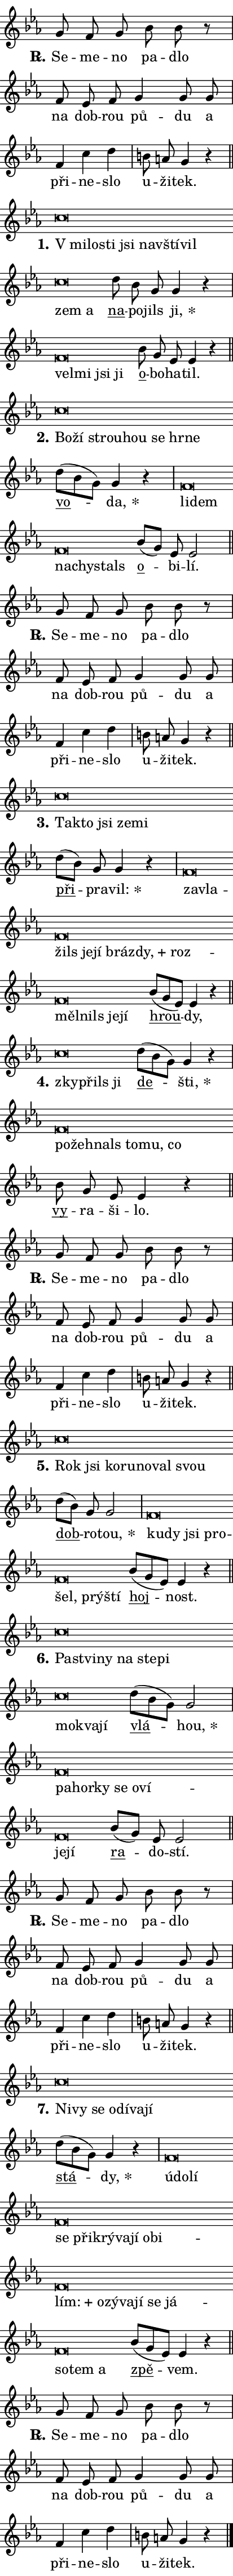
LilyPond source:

\version "2.22.1"
\header { tagline = "" }
\paper {
  indent = 0\cm
  top-margin = 0\cm
  right-margin = 0\cm
  bottom-margin = 0\cm
  left-margin = 0\cm
  paper-width = 7\cm
  page-breaking = #ly:one-page-breaking
  system-system-spacing.basic-distance = #11
  score-system-spacing.basic-distance = #11
  ragged-last = ##f
}


%% Author: Thomas Morley
%% https://lists.gnu.org/archive/html/lilypond-user/2020-05/msg00002.html
#(define (line-position grob)
"Returns position of @var[grob} in current system:
   @code{'start}, if at first time-step
   @code{'end}, if at last time-step
   @code{'middle} otherwise
"
  (let* ((col (ly:item-get-column grob))
         (ln (ly:grob-object col 'left-neighbor))
         (rn (ly:grob-object col 'right-neighbor))
         (col-to-check-left (if (ly:grob? ln) ln col))
         (col-to-check-right (if (ly:grob? rn) rn col))
         (break-dir-left
           (and
             (ly:grob-property col-to-check-left 'non-musical #f)
             (ly:item-break-dir col-to-check-left)))
         (break-dir-right
           (and
             (ly:grob-property col-to-check-right 'non-musical #f)
             (ly:item-break-dir col-to-check-right))))
        (cond ((eqv? 1 break-dir-left) 'start)
              ((eqv? -1 break-dir-right) 'end)
              (else 'middle))))

#(define (tranparent-at-line-position vctor)
  (lambda (grob)
  "Relying on @code{line-position} select the relevant enry from @var{vctor}.
Used to determine transparency,"
    (case (line-position grob)
      ((end) (not (vector-ref vctor 0)))
      ((middle) (not (vector-ref vctor 1)))
      ((start) (not (vector-ref vctor 2))))))

noteHeadBreakVisibility =
#(define-music-function (break-visibility)(vector?)
"Makes @code{NoteHead}s transparent relying on @var{break-visibility}"
#{
  \override NoteHead.transparent =
    #(tranparent-at-line-position break-visibility)
#})

#(define delete-ledgers-for-transparent-note-heads
  (lambda (grob)
    "Reads whether a @code{NoteHead} is transparent.
If so this @code{NoteHead} is removed from @code{'note-heads} from
@var{grob}, which is supposed to be @code{LedgerLineSpanner}.
As a result ledgers are not printed for this @code{NoteHead}"
    (let* ((nhds-array (ly:grob-object grob 'note-heads))
           (nhds-list
             (if (ly:grob-array? nhds-array)
                 (ly:grob-array->list nhds-array)
                 '()))
           ;; Relies on the transparent-property being done before
           ;; Staff.LedgerLineSpanner.after-line-breaking is executed.
           ;; This is fragile ...
           (to-keep
             (remove
               (lambda (nhd)
                 (ly:grob-property nhd 'transparent #f))
               nhds-list)))
      ;; TODO find a better method to iterate over grob-arrays, similiar
      ;; to filter/remove etc for lists
      ;; For now rebuilt from scratch
      (set! (ly:grob-object grob 'note-heads)  '())
      (for-each
        (lambda (nhd)
          (ly:pointer-group-interface::add-grob grob 'note-heads nhd))
        to-keep))))

hideNotes = {
  \noteHeadBreakVisibility #begin-of-line-visible
}
unHideNotes = {
  \noteHeadBreakVisibility #all-visible
}

% work-around for resetting accidentals
% https://lilypond.org/doc/v2.23/Documentation/notation/displaying-rhythms#unmetered-music
cadenzaMeasure = {
  \cadenzaOff
  \partial 1024 s1024
  \cadenzaOn
}

#(define-markup-command (accent layout props text) (markup?)
  "Underline accented syllable"
  (interpret-markup layout props
    #{\markup \override #'(offset . 4.3) \underline { #text }#}))

responsum = \markup \concat {
  "R" \hspace #-1.05 \path #0.1 #'((moveto 0 0.07) (lineto 0.9 0.8)) \hspace #0.05 "."
}

\layout {
    \context {
        \Staff
        \remove "Time_signature_engraver"
        \override LedgerLineSpanner.after-line-breaking = #delete-ledgers-for-transparent-note-heads
    }
    \context {
        \Voice {
            \override NoteHead.output-attributes = #'((class . "notehead"))
            \override Hairpin.height = #0.55
        }
    }
    \context {
        \Lyrics {
            \override StanzaNumber.output-attributes = #'((class . "stanzanumber"))
            \override LyricSpace.minimum-distance = #0.9
            \override LyricText.font-name = #"TeX Gyre Schola"
            \override LyricText.font-size = 1
            \override StanzaNumber.font-name = #"TeX Gyre Schola Bold"
            \override StanzaNumber.font-size = 1
        }
    }
}

% magnetic-lyrics.ily
%
%   written by
%     Jean Abou Samra <jean@abou-samra.fr>
%     Werner Lemberg <wl@gnu.org>
%
%   adapted by
%     Jiri Hon <jiri.hon@gmail.com>
%
% Version 2022-Apr-15

% https://www.mail-archive.com/lilypond-user@gnu.org/msg149350.html

#(define (Left_hyphen_pointer_engraver context)
   "Collect syllable-hyphen-syllable occurrences in lyrics and store
them in properties.  This engraver only looks to the left.  For
example, if the lyrics input is @code{foo -- bar}, it does the
following.

@itemize @bullet
@item
Set the @code{text} property of the @code{LyricHyphen} grob between
@q{foo} and @q{bar} to @code{foo}.

@item
Set the @code{left-hyphen} property of the @code{LyricText} grob with
text @q{foo} to the @code{LyricHyphen} grob between @q{foo} and
@q{bar}.
@end itemize

Use this auxiliary engraver in combination with the
@code{lyric-@/text::@/apply-@/magnetic-@/offset!} hook."
   (let ((hyphen #f)
         (text #f))
     (make-engraver
      (acknowledgers
       ((lyric-syllable-interface engraver grob source-engraver)
        (set! text grob)))
      (end-acknowledgers
       ((lyric-hyphen-interface engraver grob source-engraver)
        ;(when (not (grob::has-interface grob 'lyric-space-interface))
          (set! hyphen grob)));)
      ((stop-translation-timestep engraver)
       (when (and text hyphen)
         (ly:grob-set-object! text 'left-hyphen hyphen))
       (set! text #f)
       (set! hyphen #f)))))

#(define (lyric-text::apply-magnetic-offset! grob)
   "If the space between two syllables is less than the value in
property @code{LyricText@/.details@/.squash-threshold}, move the right
syllable to the left so that it gets concatenated with the left
syllable.

Use this function as a hook for
@code{LyricText@/.after-@/line-@/breaking} if the
@code{Left_@/hyphen_@/pointer_@/engraver} is active."
   (let ((hyphen (ly:grob-object grob 'left-hyphen #f)))
     (when hyphen
       (let ((left-text (ly:spanner-bound hyphen LEFT)))
         (when (grob::has-interface left-text 'lyric-syllable-interface)
           (let* ((common (ly:grob-common-refpoint grob left-text X))
                  (this-x-ext (ly:grob-extent grob common X))
                  (left-x-ext
                   (begin
                     ;; Trigger magnetism for left-text.
                     (ly:grob-property left-text 'after-line-breaking)
                     (ly:grob-extent left-text common X)))
                  ;; `delta` is the gap width between two syllables.
                  (delta (- (interval-start this-x-ext)
                            (interval-end left-x-ext)))
                  (details (ly:grob-property grob 'details))
                  (threshold (assoc-get 'squash-threshold details 0.2)))
             (when (< delta threshold)
               (let* (;; We have to manipulate the input text so that
                      ;; ligatures crossing syllable boundaries are not
                      ;; disabled.  For languages based on the Latin
                      ;; script this is essentially a beautification.
                      ;; However, for non-Western scripts it can be a
                      ;; necessity.
                      (lt (ly:grob-property left-text 'text))
                      (rt (ly:grob-property grob 'text))
                      (is-space (grob::has-interface hyphen 'lyric-space-interface))
                      (space (if is-space " " ""))
                      (space-markup (grob-interpret-markup grob " "))
                      (space-size (interval-length (ly:stencil-extent space-markup X)))
                      (extra-delta (if is-space space-size 0))
                      ;; Append new syllable.
                      (ltrt-space (if (and (string? lt) (string? rt))
                                (string-append lt space rt)
                                (make-concat-markup (list lt space rt))))
                      ;; Right-align `ltrt` to the right side.
                      (ltrt-space-markup (grob-interpret-markup
                               grob
                               (make-translate-markup
                                (cons (interval-length this-x-ext) 0)
                                (make-right-align-markup ltrt-space)))))
                 (begin
                   ;; Don't print `left-text`.
                   (ly:grob-set-property! left-text 'stencil #f)
                   ;; Set text and stencil (which holds all collected
                   ;; syllables so far) and shift it to the left.
                   (ly:grob-set-property! grob 'text ltrt-space)
                   (ly:grob-set-property! grob 'stencil ltrt-space-markup)
                   (ly:grob-translate-axis! grob (- (- delta extra-delta)) X))))))))))


#(define (lyric-hyphen::displace-bounds-first grob)
   ;; Make very sure this callback isn't triggered too early.
   (let ((left (ly:spanner-bound grob LEFT))
         (right (ly:spanner-bound grob RIGHT)))
     (ly:grob-property left 'after-line-breaking)
     (ly:grob-property right 'after-line-breaking)
     (ly:lyric-hyphen::print grob)))

squashThreshold = #0.4

\layout {
  \context {
    \Lyrics
    \consists #Left_hyphen_pointer_engraver
    \override LyricText.after-line-breaking =
      #lyric-text::apply-magnetic-offset!
    \override LyricHyphen.stencil = #lyric-hyphen::displace-bounds-first
    \override LyricText.details.squash-threshold = \squashThreshold
    \override LyricHyphen.minimum-distance = 0
    \override LyricHyphen.minimum-length = \squashThreshold
  }
}

squash = \override LyricText.details.squash-threshold = 9999
unSquash = \override LyricText.details.squash-threshold = \squashThreshold

left = \override LyricText.self-alignment-X = #LEFT
unLeft = \revert LyricText.self-alignment-X

starOffset = #(lambda (grob) 
                (let ((x_offset (ly:self-alignment-interface::aligned-on-x-parent grob)))
                  (if (= x_offset 0) 0 (+ x_offset 1.2))))

star = #(define-music-function (syllable)(string?)
"Append star separator at the end of a syllable"
#{
  \once \override LyricText.X-offset = #starOffset
  \lyricmode { \markup {
    #syllable
    \override #'((font-name . "TeX Gyre Schola Bold")) \hspace #0.2 \lower #0.65 \larger "*"
  } }
#})

starAccent = #(define-music-function (syllable)(string?)
"Append star separator at the end of a syllable and make accent"
#{
  \once \override LyricText.X-offset = #starOffset
  \lyricmode { \markup {
    \accent #syllable
    \override #'((font-name . "TeX Gyre Schola Bold")) \hspace #0.2 \lower #0.65 \larger "*"
  } }
#})

breath = #(define-music-function (syllable)(string?)
"Append breathing indicator at the end of a syllable"
#{
  \lyricmode { \markup { #syllable "+" } }
#})

optionalBreath = #(define-music-function (syllable)(string?)
"Append optional breathing indicator at the end of a syllable"
#{
  \lyricmode { \markup { #syllable "(+)" } }
#})


\score {
    <<
        \new Voice = "melody" { \cadenzaOn \key es \major \relative { g'8 f g bes bes r \cadenzaMeasure \bar "|" f8 es f g4 g8 g8 \cadenzaMeasure \bar "|" f4 c' d \cadenzaMeasure \bar "|" b8 a g4 r \cadenzaMeasure \bar "||" \break }
\relative { c''\breve*1/16 \hideNotes \breve*1/16 \bar "" \breve*1/16 \bar "" \breve*1/16 \bar "" \breve*1/16 \bar "" \breve*1/16 \bar "" \breve*1/16 \bar "" \breve*1/16 \breve*1/16 \bar "" \unHideNotes \bar "" d8 bes g g4 r \cadenzaMeasure \bar "|" f\breve*1/16 \hideNotes \breve*1/16 \bar "" \breve*1/16 \breve*1/16 \bar "" \unHideNotes \bar "" bes8 g es es4 r \cadenzaMeasure \bar "||" \break }
\relative { c''\breve*1/16 \hideNotes \breve*1/16 \bar "" \breve*1/16 \bar "" \breve*1/16 \bar "" \breve*1/16 \bar "" \breve*1/16 \breve*1/16 \bar "" \unHideNotes \bar "" d8[( bes g)] g4 r \cadenzaMeasure \bar "|" f\breve*1/16 \hideNotes \breve*1/16 \bar "" \breve*1/16 \bar "" \breve*1/16 \breve*1/16 \bar "" \unHideNotes \bar "" bes8[( g)] es es2 \cadenzaMeasure \bar "||" \break }
\relative { g'8 f g bes bes r \cadenzaMeasure \bar "|" f8 es f g4 g8 g8 \cadenzaMeasure \bar "|" f4 c' d \cadenzaMeasure \bar "|" b8 a g4 r \cadenzaMeasure \bar "||" \break }
\relative { c''\breve*1/16 \hideNotes \breve*1/16 \bar "" \breve*1/16 \bar "" \breve*1/16 \breve*1/16 \bar "" \unHideNotes \bar "" d8[( bes)] g g4 r \cadenzaMeasure \bar "|" f\breve*1/16 \hideNotes \breve*1/16 \bar "" \breve*1/16 \bar "" \breve*1/16 \bar "" \breve*1/16 \bar "" \breve*1/16 \bar "" \breve*1/16 \bar "" \breve*1/16 \bar "" \breve*1/16 \bar "" \breve*1/16 \bar "" \breve*1/16 \breve*1/16 \bar "" \unHideNotes \bar "" bes8[( g es)] es4 r \cadenzaMeasure \bar "||" \break }
\relative { c''\breve*1/16 \hideNotes \breve*1/16 \breve*1/16 \bar "" \unHideNotes \bar "" d8[( bes g)] g4 r \cadenzaMeasure \bar "|" f\breve*1/16 \hideNotes \breve*1/16 \bar "" \breve*1/16 \bar "" \breve*1/16 \bar "" \breve*1/16 \breve*1/16 \bar "" \unHideNotes \bar "" bes8 g es es4 r \cadenzaMeasure \bar "||" \break }
\relative { g'8 f g bes bes r \cadenzaMeasure \bar "|" f8 es f g4 g8 g8 \cadenzaMeasure \bar "|" f4 c' d \cadenzaMeasure \bar "|" b8 a g4 r \cadenzaMeasure \bar "||" \break }
\relative { c''\breve*1/16 \hideNotes \breve*1/16 \bar "" \breve*1/16 \bar "" \breve*1/16 \bar "" \breve*1/16 \bar "" \breve*1/16 \breve*1/16 \bar "" \unHideNotes \bar "" d8[( bes)] g g2 \cadenzaMeasure \bar "|" f\breve*1/16 \hideNotes \breve*1/16 \bar "" \breve*1/16 \bar "" \breve*1/16 \bar "" \breve*1/16 \bar "" \breve*1/16 \breve*1/16 \bar "" \unHideNotes \bar "" bes8[( g es)] es4 r \cadenzaMeasure \bar "||" \break }
\relative { c''\breve*1/16 \hideNotes \breve*1/16 \bar "" \breve*1/16 \bar "" \breve*1/16 \bar "" \breve*1/16 \bar "" \breve*1/16 \bar "" \breve*1/16 \bar "" \breve*1/16 \breve*1/16 \bar "" \unHideNotes \bar "" d8[( bes g)] g2 \cadenzaMeasure \bar "|" f\breve*1/16 \hideNotes \breve*1/16 \bar "" \breve*1/16 \bar "" \breve*1/16 \bar "" \breve*1/16 \bar "" \breve*1/16 \bar "" \breve*1/16 \breve*1/16 \bar "" \unHideNotes \bar "" bes8[( g)] es es2 \cadenzaMeasure \bar "||" \break }
\relative { g'8 f g bes bes r \cadenzaMeasure \bar "|" f8 es f g4 g8 g8 \cadenzaMeasure \bar "|" f4 c' d \cadenzaMeasure \bar "|" b8 a g4 r \cadenzaMeasure \bar "||" \break }
\relative { c''\breve*1/16 \hideNotes \breve*1/16 \bar "" \breve*1/16 \bar "" \breve*1/16 \bar "" \breve*1/16 \bar "" \breve*1/16 \breve*1/16 \bar "" \unHideNotes \bar "" d8[( bes g)] g4 r \cadenzaMeasure \bar "|" f\breve*1/16 \hideNotes \breve*1/16 \bar "" \breve*1/16 \bar "" \breve*1/16 \bar "" \breve*1/16 \bar "" \breve*1/16 \bar "" \breve*1/16 \bar "" \breve*1/16 \bar "" \breve*1/16 \bar "" \breve*1/16 \bar "" \breve*1/16 \bar "" \breve*1/16 \bar "" \breve*1/16 \bar "" \breve*1/16 \bar "" \breve*1/16 \bar "" \breve*1/16 \bar "" \breve*1/16 \bar "" \breve*1/16 \bar "" \breve*1/16 \breve*1/16 \bar "" \unHideNotes \bar "" bes8[( g es)] es4 r \cadenzaMeasure \bar "||" \break }
\relative { g'8 f g bes bes r \cadenzaMeasure \bar "|" f8 es f g4 g8 g8 \cadenzaMeasure \bar "|" f4 c' d \cadenzaMeasure \bar "|" b8 a g4 r \cadenzaMeasure \bar "||" \break } \bar "|." }
        \new Lyrics \lyricsto "melody" { \lyricmode { \set stanza = \responsum
Se -- me -- no pa -- dlo na dob -- rou pů -- du a při -- ne -- slo u -- ži -- tek.
\set stanza = "1."
\left "V mi" -- \squash lo -- sti jsi na -- vští -- vil zem a \unLeft \unSquash \markup \accent na -- po -- jils \star ji, \left vel -- \squash mi jsi ji \unLeft \unSquash \markup \accent o -- bo -- ha -- til.
\set stanza = "2."
\left Bo -- \squash ží strou -- hou se hr -- ne \unLeft \unSquash \markup \accent vo -- \star da, \left li -- \squash dem na -- chy -- stals \unLeft \unSquash \markup \accent o -- bi -- lí.
\set stanza = \responsum
Se -- me -- no pa -- dlo na dob -- rou pů -- du a při -- ne -- slo u -- ži -- tek.
\set stanza = "3."
\left Tak -- \squash to jsi ze -- mi \unLeft \unSquash \markup \accent při -- pra -- \star vil: \left za -- \squash vla -- žils je -- jí bráz -- \breath "dy," roz -- měl -- nils je -- jí \unLeft \unSquash \markup \accent hrou -- dy,
\set stanza = "4."
\left zky -- \squash přils ji \unLeft \unSquash \markup \accent de -- \star šti, \left po -- \squash žeh -- nals to -- mu, co \unLeft \unSquash \markup \accent vy -- ra -- ši -- lo.
\set stanza = \responsum
Se -- me -- no pa -- dlo na dob -- rou pů -- du a při -- ne -- slo u -- ži -- tek.
\set stanza = "5."
\left Rok \squash jsi ko -- ru -- no -- val svou \unLeft \unSquash \markup \accent dob -- ro -- \star tou, \left ku -- \squash dy jsi pro -- šel, prý -- ští \unLeft \unSquash \markup \accent hoj -- nost.
\set stanza = "6."
\left Past -- \squash vi -- ny na ste -- pi mo -- kva -- jí \unLeft \unSquash \markup \accent vlá -- \star hou, \left pa -- \squash hor -- ky se o -- ví -- je -- jí \unLeft \unSquash \markup \accent ra -- do -- stí.
\set stanza = \responsum
Se -- me -- no pa -- dlo na dob -- rou pů -- du a při -- ne -- slo u -- ži -- tek.
\set stanza = "7."
\left Ni -- \squash vy se o -- dí -- va -- jí \unLeft \unSquash \markup \accent stá -- \star dy, \left ú -- \squash do -- lí se při -- krý -- va -- jí o -- bi -- \breath "lím:" o -- zý -- va -- jí se já -- so -- tem a \unLeft \unSquash \markup \accent zpě -- vem.
\set stanza = \responsum
Se -- me -- no pa -- dlo na dob -- rou pů -- du a při -- ne -- slo u -- ži -- tek. } }
    >>
    \layout {}
}
